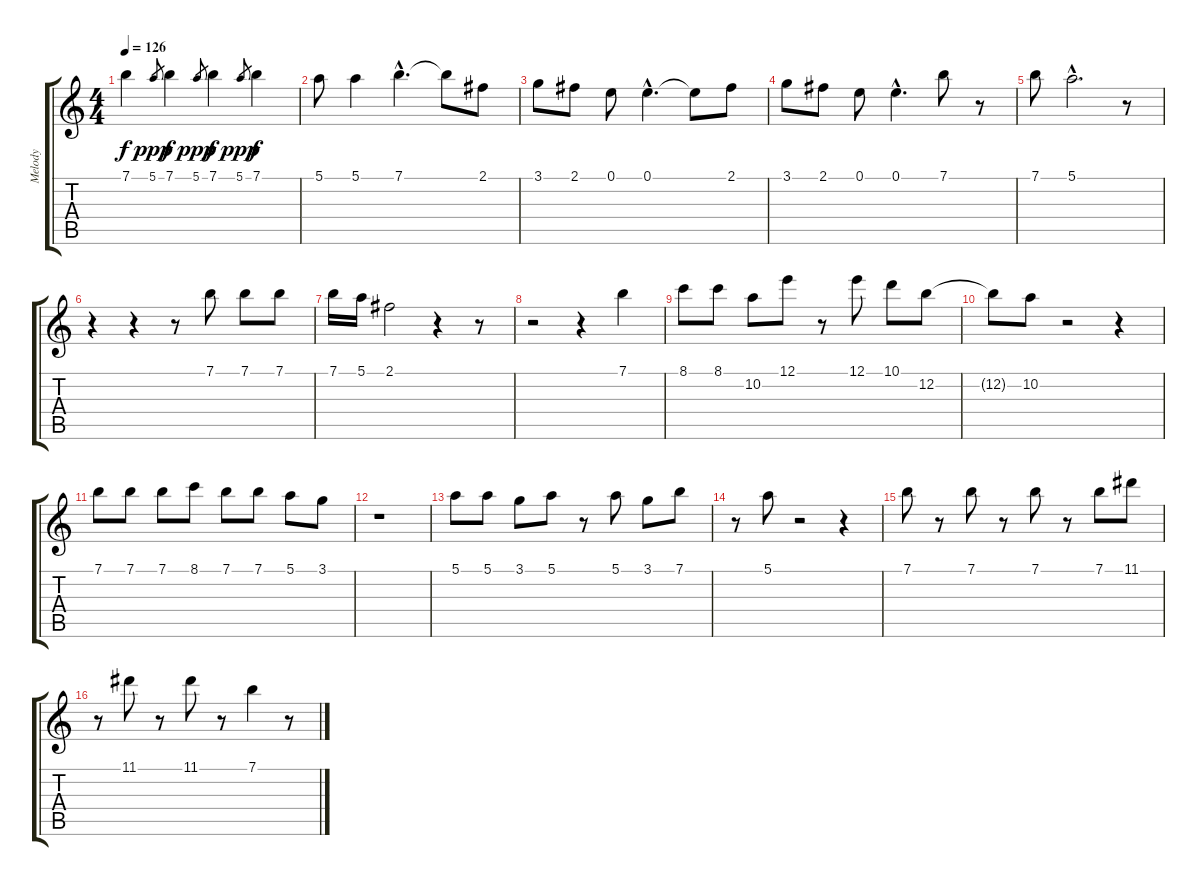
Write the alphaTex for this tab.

\track ("Melody" "Melody") {instrument electricguitarjazz}
\staff {score tabs}
\tuning (E4 B3 G3 D3 A2 E2) {hide}
\ts (4 4)
\tempo 126
\clef g2
\ks c
7.1{t}.4{dy f} 5.1.8{gr dy ppp} 7.1.4{dy f} 5.1.8{gr dy ppp} 7.1.4{dy f} 5.1.8{gr dy ppp} 7.1.4{dy f} |
5.1.8 5.1.4 7.1{hac}.4{d} 7.1{t}.8 2.1.8 |
3.1.8 2.1.8 0.1.8 0.1{hac}.4{d} 0.1{t}.8 2.1.8 |
3.1.8 2.1.8 0.1.8 0.1{hac}.4{d} 7.1.8 r.8 |
7.1.8 5.1{hac}.2{d} r.8 |
r.4 r.4 r.8 7.1.8 7.1.8 7.1.8 |
7.1.16 5.1.16 2.1.2 r.4 r.8 |
r.2 r.4 7.1.4 |
8.1.8 8.1.8 10.2.8 12.1.8 r.8 12.1.8 10.1.8 12.2.8 |
12.2{t}.8 10.2.8 r.2 r.4 |
7.1.8 7.1.8 7.1.8 8.1.8 7.1.8 7.1.8 5.1.8 3.1.8 |
r.1 |
5.1.8 5.1.8 3.1.8 5.1.8 r.8 5.1.8 3.1.8 7.1.8 |
r.8 5.1.8 r.2 r.4 |
7.1.8 r.8 7.1.8 r.8 7.1.8 r.8 7.1.8 11.1.8 |
r.8 11.1.8 r.8 11.1.8 r.8 7.1.4 r.8
